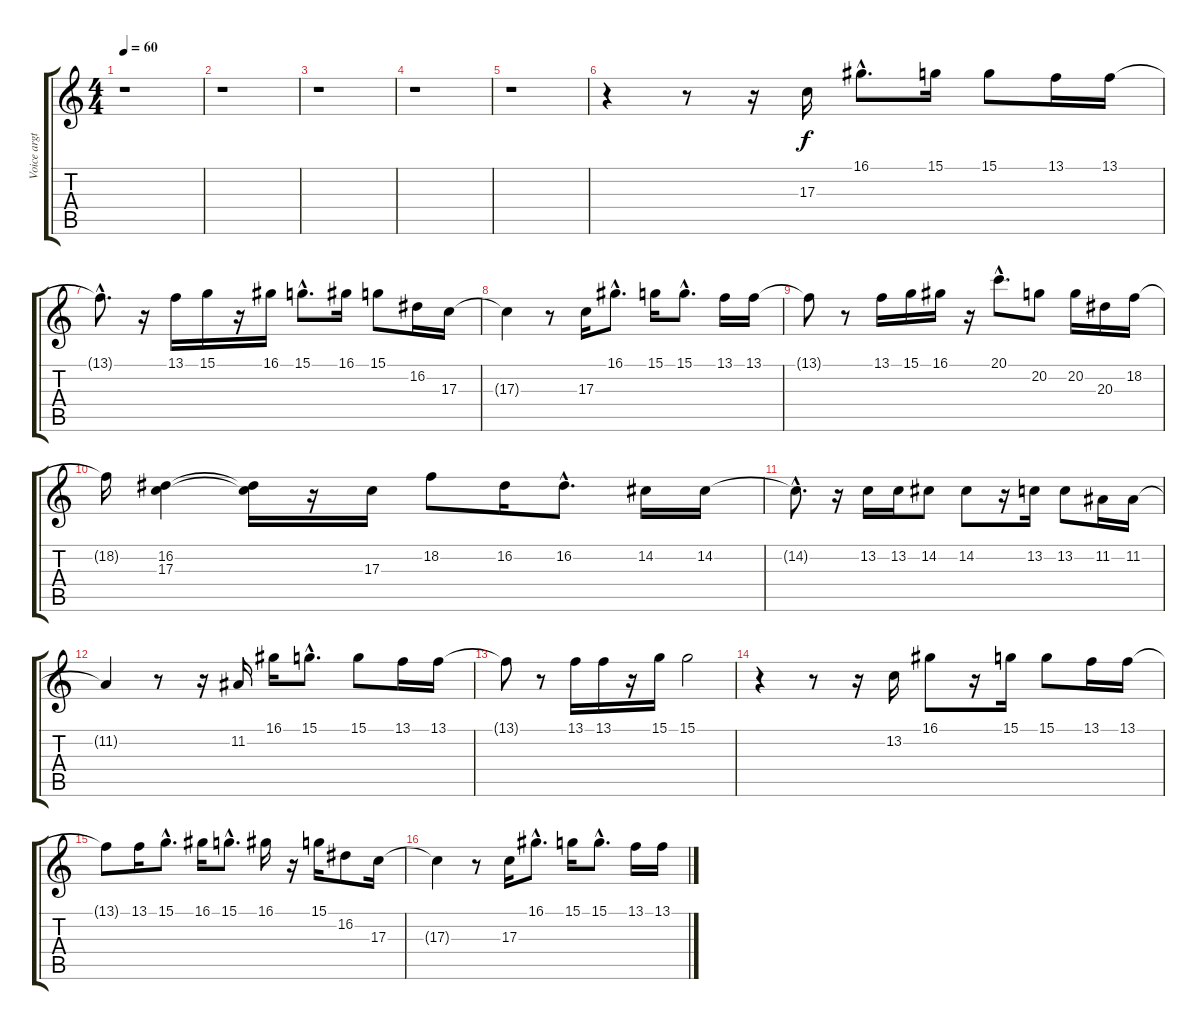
\track ("Voice argt for flute" "Voice argt") {instrument piccolo}
\staff {score tabs}
\tuning (E4 B3 G3 D3 A2 E2) {hide}
\ts (4 4)
\tempo 60
\clef g2
\ks c
r.1{dy f instrument piccolo} |
r.1 |
r.1 |
r.1 |
r.1 |
r.4 r.8 r.16 17.3.16 16.1{hac}.8{d} 15.1.16 15.1.8 13.1.16 13.1.16 |
13.1{hac t}.8{d} r.16 13.1.16 15.1.16 r.16 16.1.16 15.1{hac}.8{d} 16.1.16 15.1.8 16.2.16 17.3.16 |
17.3{t}.4 r.8 17.3.16 16.1{hac}.8{d} 15.1.16 15.1{hac}.8{d} 13.1.16 13.1.16 |
13.1{t}.8 r.8 13.1.16 15.1.16 16.1.16 r.16 20.1{hac}.8{d} 20.2.8 20.2.16 20.3.16 18.2.16 |
18.2{t}.16 (16.2 17.3).4 (16.2{t} 17.3{t}).16 r.16 17.3.16 18.2.8 16.2.16 16.2{hac}.8{d} 14.2.16 14.2.16 |
14.2{hac t}.8{d} r.16 13.2.16 13.2.16 14.2.8 14.2.8 r.16 13.2.16 13.2.8 11.2.16 11.2.16 |
11.2{t}.4 r.8 r.16 11.2.16 16.1.16 15.1{hac}.8{d} 15.1.8 13.1.16 13.1.16 |
13.1{t}.8 r.8 13.1.16 13.1.16 r.16 15.1.16 15.1.2 |
r.4 r.8 r.16 13.2.16 16.1.8 r.16 15.1.16 15.1.8 13.1.16 13.1.16 |
13.1{t}.8 13.1.16 15.1{hac}.8{d} 16.1.16 15.1{hac}.8{d} 16.1.16 r.16 15.1.16 16.2.8 17.3.16 |
17.3{t}.4 r.8 17.3.16 16.1{hac}.8{d} 15.1.16 15.1{hac}.8{d} 13.1.16 13.1.16
